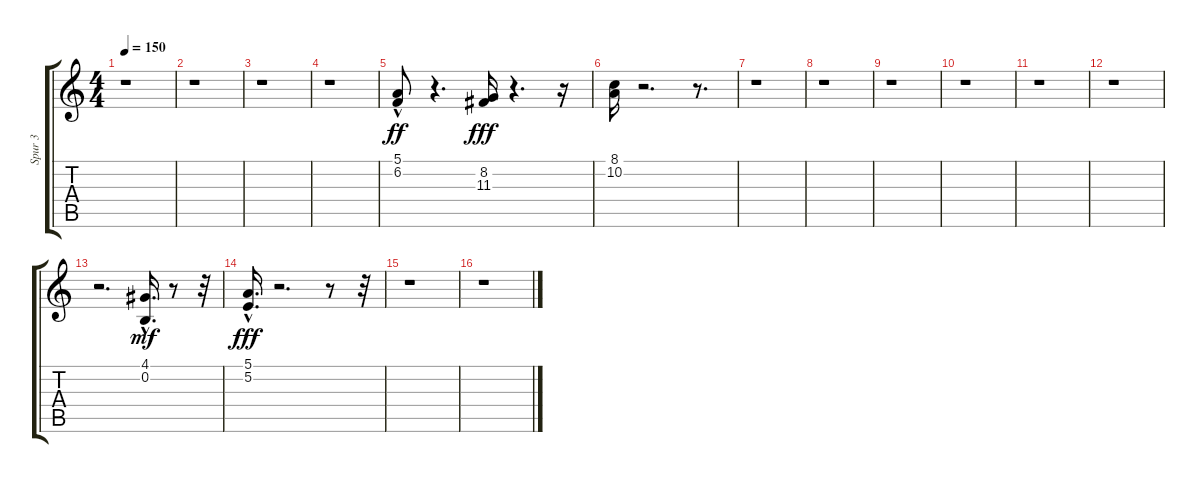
\track ("Spur 3" "Spur 3") {instrument orchestrahit}
\staff {score tabs}
\tuning (E4 B3 G3 D3 A2 E2) {hide}
\ts (4 4)
\tempo 150
\clef g2
\ks c
r.1{dy fff} |
r.1 |
r.1 |
r.1 |
(5.1{hac} 6.2).8{dy ff} r.4{d} (8.2 11.3).16{dy fff} r.4{d} r.16 |
(8.1 10.2).16 r.2{d} r.8{d} |
r.1 |
r.1 |
r.1 |
r.1 |
r.1 |
r.1 |
r.2{d} (4.1{hac} 0.2).16{d dy mf} r.8 r.32 |
(5.1 5.2{hac}).16{d dy fff} r.2{d} r.8 r.32 |
r.1 |
r.1
